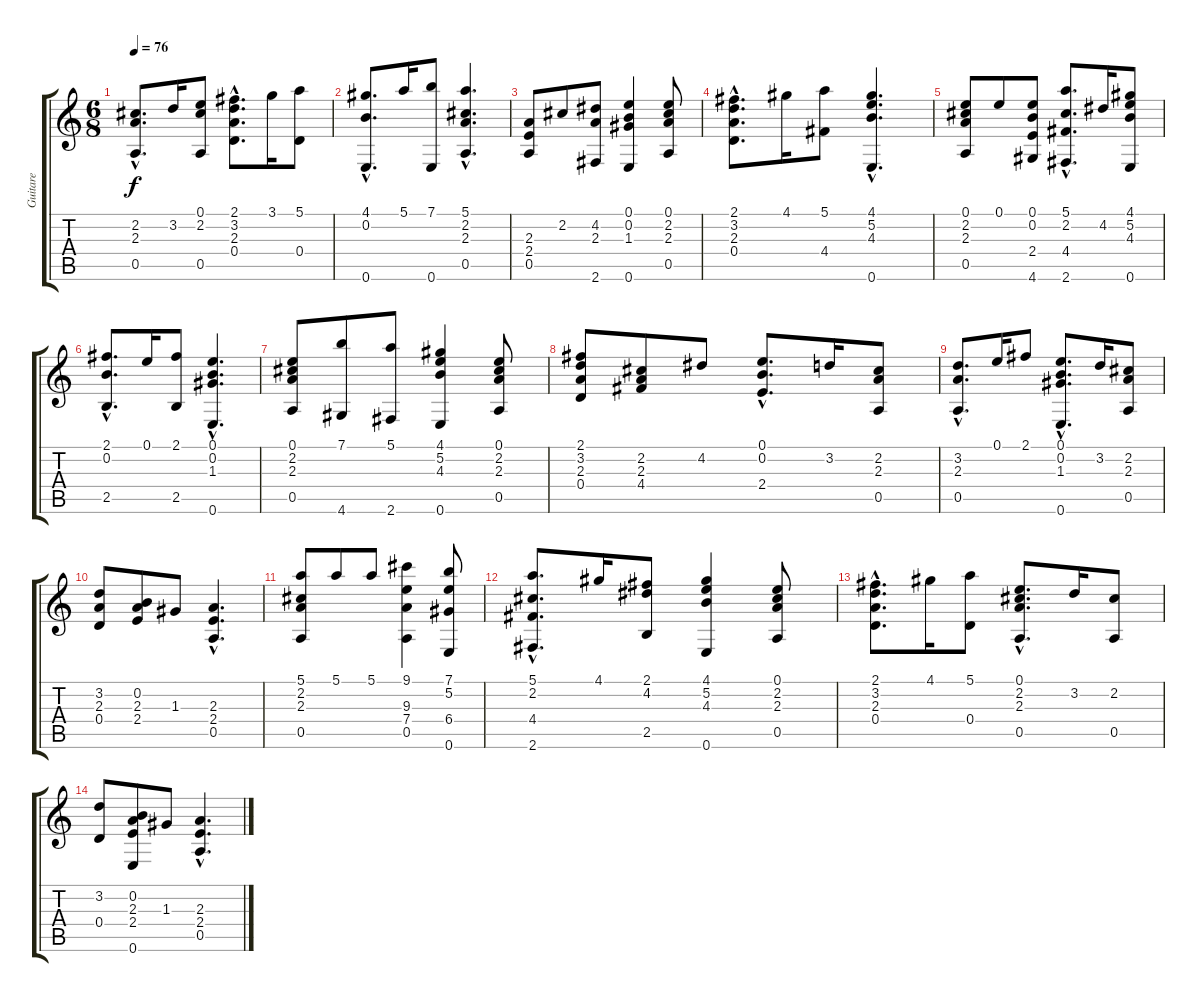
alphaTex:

\track ("Guitare" "Guitare") {instrument acousticguitarnylon}
\staff {score tabs}
\tuning (E4 B3 G3 D3 A2 E2) {hide}
\ts (6 8)
\tempo 76
\clef g2
\ks c
(2.2{hac} 2.3{hac} 0.5{hac}).8{d dy f instrument acousticguitarnylon} 3.2.16 (0.1 2.2 0.5).8 (2.1{hac} 3.2{hac} 2.3{hac} 0.4{hac}).8{d} 3.1.16 (5.1 0.4).8 |
(4.1{hac} 0.2{hac} 0.6{hac}).8{d} 5.1.16 (7.1 0.6).8 (5.1{hac} 2.2{hac} 2.3{hac} 0.5{hac}).4{d} |
(2.3 2.4 0.5).8 2.2.8 (4.2 2.3 2.6).8 (0.1 0.2 1.3 0.6).4 (0.1 2.2 2.3 0.5).8 |
(2.1{hac} 3.2{hac} 2.3{hac} 0.4{hac}).8{d} 4.1.16 (5.1 4.4).8 (4.1{hac} 5.2{hac} 4.3{hac} 0.6{hac}).4{d} |
(0.1 2.2 2.3 0.5).8 0.1.8 (0.1 0.2 2.4 4.6).8 (5.1{hac} 2.2{hac} 4.4{hac} 2.6{hac}).8{d} 4.2.16 (4.1 5.2 4.3 0.6).8 |
(2.1{hac} 0.2{hac} 2.5{hac}).8{d} 0.1.16 (2.1 2.5).8 (0.1{hac} 0.2{hac} 1.3{hac} 0.6{hac}).4{d} |
(0.1 2.2 2.3 0.5).8 (7.1 4.6).8 (5.1 2.6).8 (4.1 5.2 4.3 0.6).4 (0.1 2.2 2.3 0.5).8 |
(2.1 3.2 2.3 0.4).8 (2.2 2.3 4.4).8 4.2.8 (0.1{hac} 0.2{hac} 2.4{hac}).8{d} 3.2.16 (2.2 2.3 0.5).8 |
(3.2{hac} 2.3{hac} 0.5{hac}).8{d} 0.1.16 2.1.8 (0.1{hac} 0.2{hac} 1.3{hac} 0.6{hac}).8{d} 3.2.16 (2.2 2.3 0.5).8 |
(3.2 2.3 0.4).8 (0.2 2.3 2.4).8 1.3.8 (2.3{hac} 2.4{hac} 0.5{hac}).4{d} |
(5.1 2.2 2.3 0.5).8 5.1.8 5.1.8 (9.1 9.3 7.4 0.5).4 (7.1 5.2 6.4 0.6).8 |
(5.1{hac} 2.2{hac} 4.4{hac} 2.6{hac}).8{d} 4.1.16 (2.1 4.2 2.5).8 (4.1 5.2 4.3 0.6).4 (0.1 2.2 2.3 0.5).8 |
(2.1{hac} 3.2{hac} 2.3{hac} 0.4{hac}).8{d} 4.1.16 (5.1 0.4).8 (0.1{hac} 2.2{hac} 2.3{hac} 0.5{hac}).8{d} 3.2.16 (2.2 0.5).8 |
(3.2 0.4).8 (0.2 2.3 2.4 0.6).8 1.3.8 (2.3{hac} 2.4{hac} 0.5{hac}).4{d}
